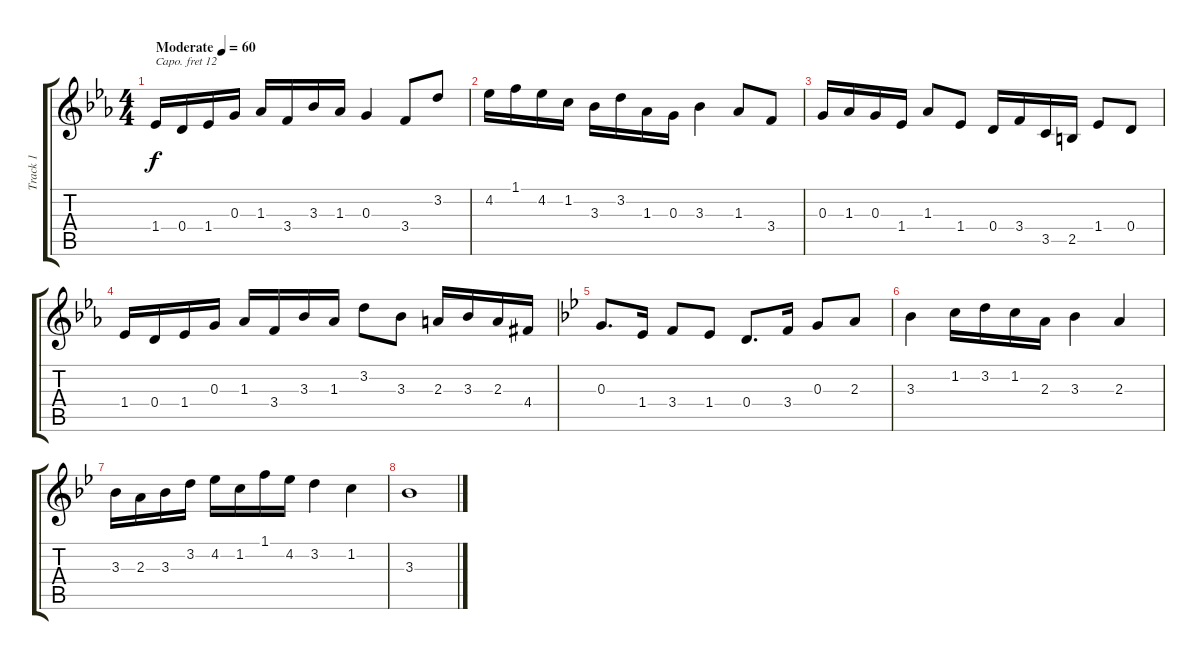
\track ("Track 1" "Track 1") {instrument acousticgrandpiano}
\staff {score tabs}
\capo 12
\tuning (E4 B3 G3 D3 A2 E2) {hide}
\ts (4 4)
\tempo (60 "Moderate")
\clef g2
\ks eb
1.4.16{dy f instrument acousticgrandpiano} 0.4.16 1.4.16 0.3.16 1.3.16 3.4.16 3.3.16 1.3.16 0.3.4 3.4.8 3.2.8 |
4.2.16 1.1.16 4.2.16 1.2.16 3.3.16 3.2.16 1.3.16 0.3.16 3.3.4 1.3.8 3.4.8 |
0.3.16 1.3.16 0.3.16 1.4.16 1.3.8 1.4.8 0.4.16 3.4.16 3.5.16 2.5.16 1.4.8 0.4.8 |
1.4.16 0.4.16 1.4.16 0.3.16 1.3.16 3.4.16 3.3.16 1.3.16 3.2.8 3.3.8 2.3.16 3.3.16 2.3.16 4.4{acc #}.16 |
\ks bb
0.3.8{d} 1.4.16 3.4.8 1.4.8 0.4.8{d} 3.4.16 0.3.8 2.3.8 |
3.3.4 1.2.16 3.2.16 1.2.16 2.3.16 3.3.4 2.3.4 |
3.3.16 2.3.16 3.3.16 3.2.16 4.2.16 1.2.16 1.1.16 4.2.16 3.2.4 1.2.4 |
3.3.1
